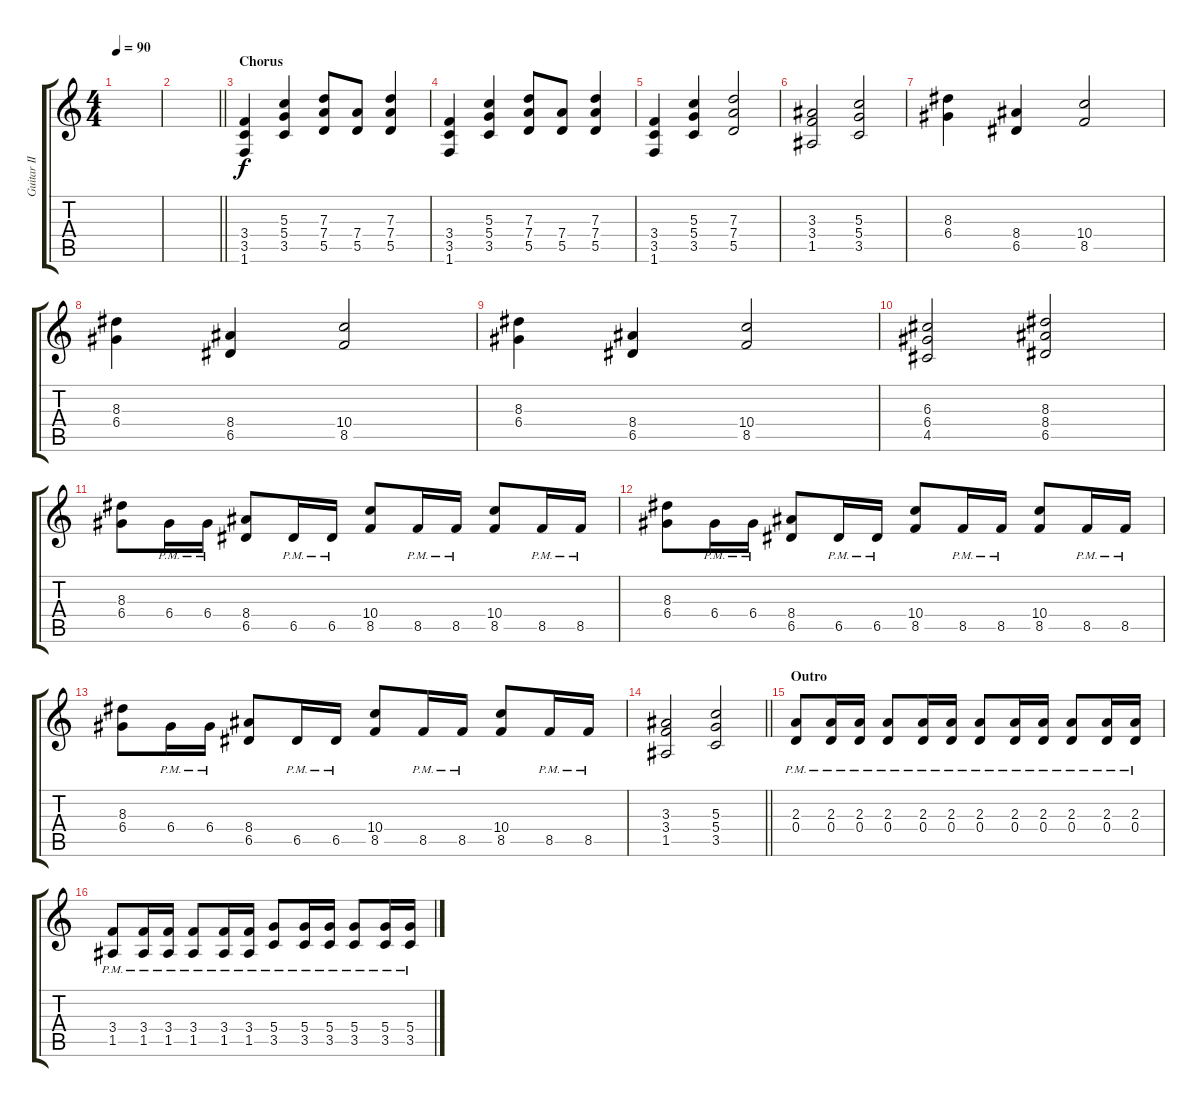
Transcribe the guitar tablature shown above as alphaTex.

\track ("Guitar II" "Guitar II") {instrument acousticguitarsteel}
\staff {score tabs}
\tuning (E4 B3 G3 D3 A2 E2) {hide}
\ts (4 4)
\tempo 90
\clef g2
\ks c
|
\barLineRight lightlight
|
\section ("" "Chorus")
(3.4 3.5 1.6).4{volume 9} (5.3 5.4 3.5).4 (7.3 7.4 5.5).8 (7.4 5.5).8 (7.3 7.4 5.5).4 |
(3.4 3.5 1.6).4 (5.3 5.4 3.5).4 (7.3 7.4 5.5).8 (7.4 5.5).8 (7.3 7.4 5.5).4 |
(3.4 3.5 1.6).4 (5.3 5.4 3.5).4 (7.3 7.4 5.5).2 |
(3.3 3.4 1.5).2 (5.3 5.4 3.5).2 |
(8.3 6.4).4 (8.4 6.5).4 (10.4 8.5).2 |
(8.3 6.4).4 (8.4 6.5).4 (10.4 8.5).2 |
(8.3 6.4).4 (8.4 6.5).4 (10.4 8.5).2 |
(6.3 6.4 4.5).2 (8.3 8.4 6.5).2 |
(8.3 6.4).8 6.4{pm}.16 6.4{pm}.16 (8.4 6.5).8 6.5{pm}.16 6.5{pm}.16 (10.4 8.5).8 8.5{pm}.16 8.5{pm}.16 (10.4 8.5).8 8.5{pm}.16 8.5{pm}.16 |
(8.3 6.4).8 6.4{pm}.16 6.4{pm}.16 (8.4 6.5).8 6.5{pm}.16 6.5{pm}.16 (10.4 8.5).8 8.5{pm}.16 8.5{pm}.16 (10.4 8.5).8 8.5{pm}.16 8.5{pm}.16 |
(8.3 6.4).8 6.4{pm}.16 6.4{pm}.16 (8.4 6.5).8 6.5{pm}.16 6.5{pm}.16 (10.4 8.5).8 8.5{pm}.16 8.5{pm}.16 (10.4 8.5).8 8.5{pm}.16 8.5{pm}.16 |
\barLineRight lightlight
(3.3 3.4 1.5).2 (5.3 5.4 3.5).2 |
\section ("" "Outro")
(2.3{pm} 0.4{pm}).8{volume 9 instrument overdrivenguitar} (2.3{pm} 0.4{pm}).16 (2.3{pm} 0.4{pm}).16 (2.3{pm} 0.4{pm}).8 (2.3{pm} 0.4{pm}).16 (2.3{pm} 0.4{pm}).16 (2.3{pm} 0.4{pm}).8 (2.3{pm} 0.4{pm}).16 (2.3{pm} 0.4{pm}).16 (2.3{pm} 0.4{pm}).8 (2.3{pm} 0.4{pm}).16 (2.3{pm} 0.4{pm}).16 |
(3.4{pm} 1.5{pm}).8 (3.4{pm} 1.5{pm}).16 (3.4{pm} 1.5{pm}).16 (3.4{pm} 1.5{pm}).8 (3.4{pm} 1.5{pm}).16 (3.4{pm} 1.5{pm}).16 (5.4{pm} 3.5{pm}).8 (5.4{pm} 3.5{pm}).16 (5.4{pm} 3.5{pm}).16 (5.4{pm} 3.5{pm}).8 (5.4{pm} 3.5{pm}).16 (5.4{pm} 3.5{pm}).16
